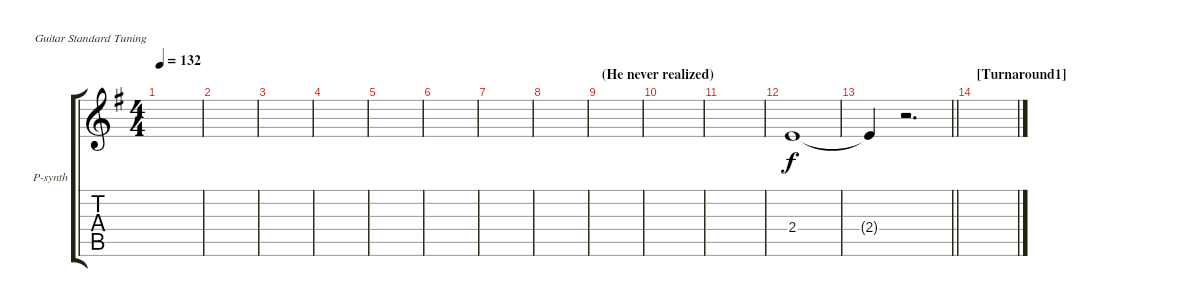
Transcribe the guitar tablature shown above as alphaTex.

\bracketExtendMode groupsimilarinstruments
\firstSystemTrackNameOrientation horizontal
\otherSystemsTrackNameOrientation horizontal
\track ("Porta synth lead" "P-synth") {instrument electricguitarclean}
\staff {score tabs}
\tuning (E4 B3 G3 D3 A2 E2)
\ts (4 4)
\tempo 132
\clef g2
\ks g
|
|
|
|
|
|
|
|
\section ("" "(He never realized)")
|
|
|
2.4.1 |
\barLineRight lightlight
2.4{t}.4 r.2{d} |
\section ("" "[Turnaround1] ")
